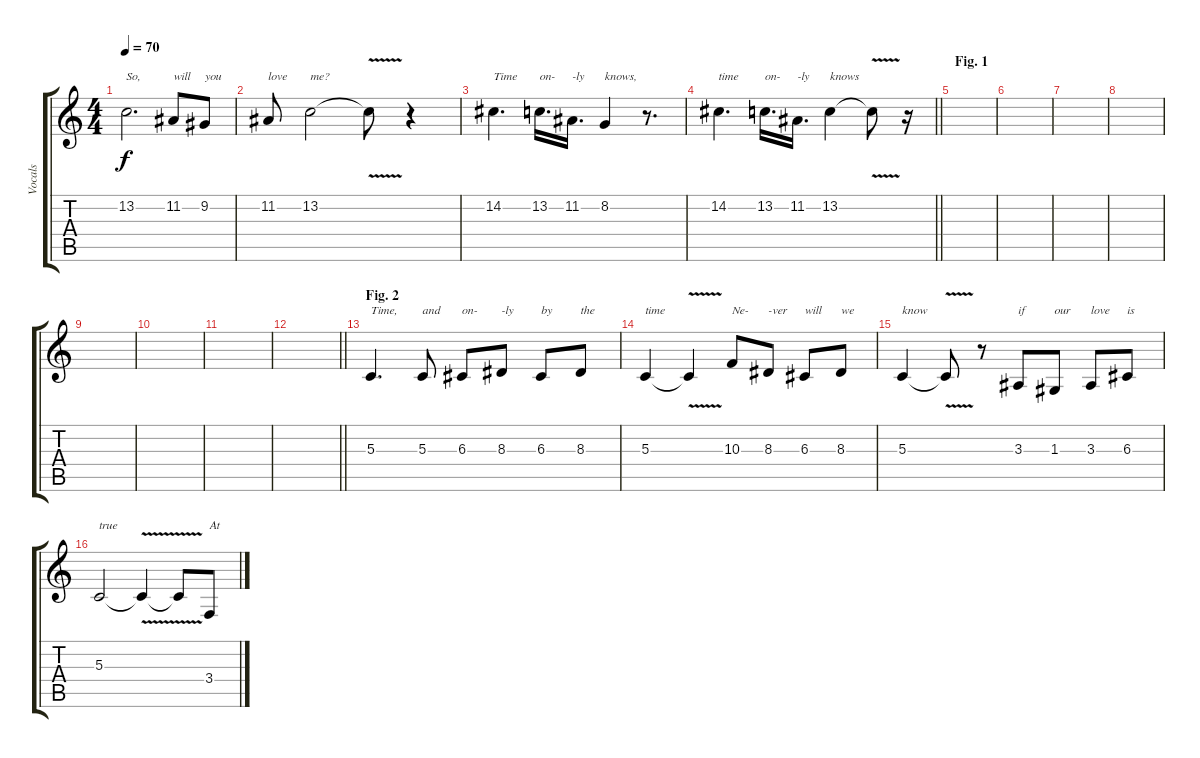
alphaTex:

\track ("Vocals" "Vocals") {instrument lead2sawtooth}
\staff {score tabs}
\tuning (E4 B3 G3 D3 A2 E2) {hide}
\ts (4 4)
\tempo 70
\clef g2
\ks c
13.2.2{d txt "So," dy f volume 10} 11.2.8{txt "will"} 9.2.8{txt "you"} |
11.2.8{txt "love"} 13.2.2{txt "me?"} 13.2{v t}.8{volume 8} r.4 |
14.2.4{d txt "Time" volume 10} 13.2.16{d txt "on-"} 11.2.16{d txt "-ly"} 8.2.4{txt "knows,"} r.8{d} |
\barLineRight lightlight
14.2.4{d txt "time" volume 10} 13.2.16{d txt "on-"} 11.2.16{d txt "-ly"} 13.2.4{txt "knows"} 13.2{v t}.8 r.16 |
\section ("" "Fig. 1")
|
|
|
|
|
|
|
\barLineRight lightlight
|
\section ("" "Fig. 2")
5.3.4{d txt "Time," volume 10} 5.3.8{txt "and"} 6.3.8{txt "on-"} 8.3.8{txt "-ly"} 6.3.8{txt "by"} 8.3.8{txt "the"} |
5.3.4{txt "time"} 5.3{v t}.4 10.3.8{txt "Ne-"} 8.3.8{txt "-ver"} 6.3.8{txt "will"} 8.3.8{txt "we"} |
5.3.4{txt "know"} 5.3{v t}.8 r.8 3.3.8{txt "if"} 1.3.8{txt "our"} 3.3.8{txt "love"} 6.3.8{txt "is"} |
5.3.2{txt "true"} 5.3{v t}.4{volume 7} 5.3{t}.8 3.4.8{txt "At" volume 10}
